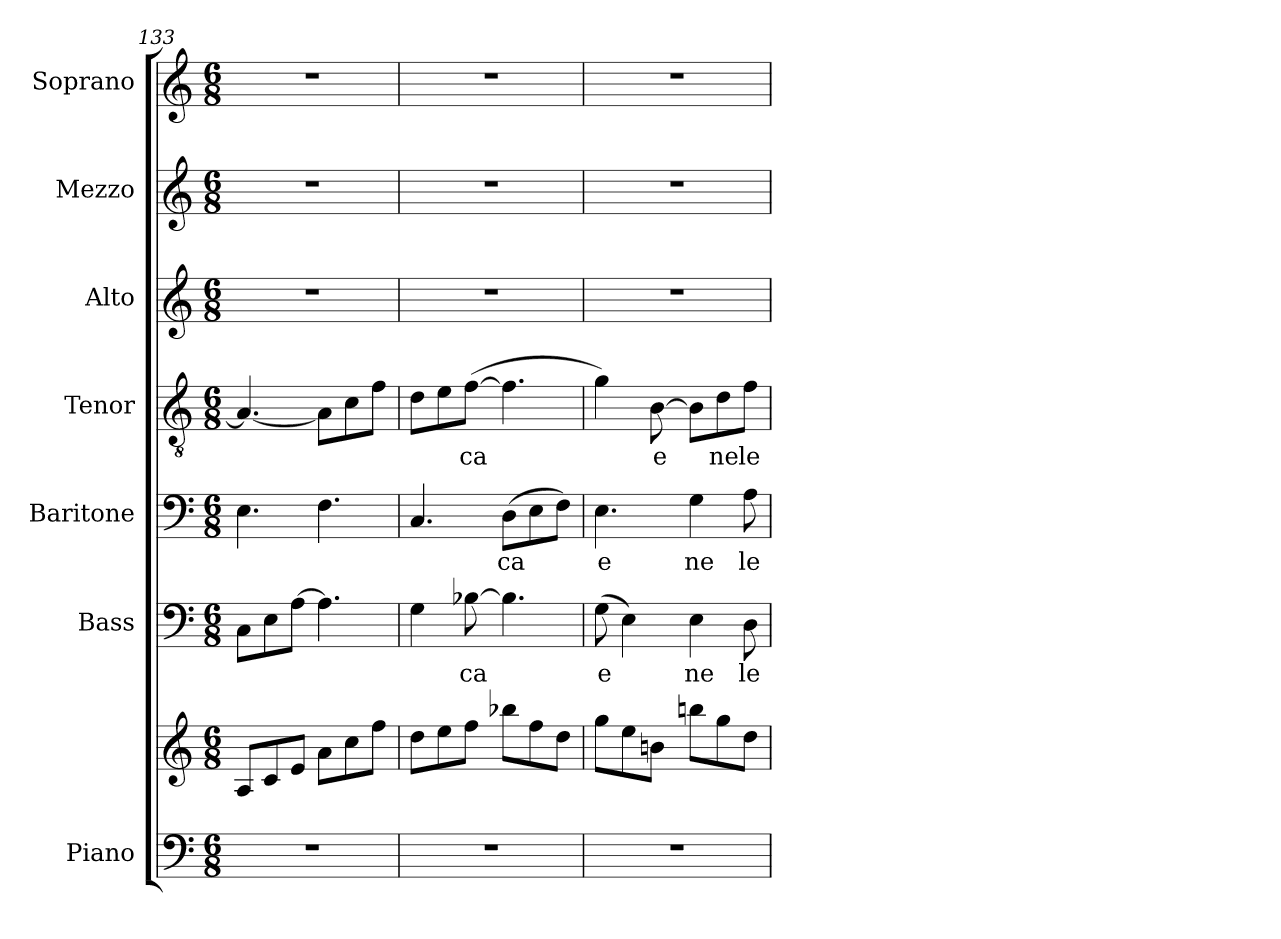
**kern	**kern	**kern	**text	**kern	**text	**kern	**text	**kern	**kern	**kern
*part7	*part7	*part6	*part6	*part5	*part5	*part4	*part4	*part3	*part2	*part1
*staff8	*staff7	*staff6	*staff6	*staff5	*staff5	*staff4	*staff4	*staff3	*staff2	*staff1
*I"Piano	*	*I"Bass	*	*I"Baritone	*	*I"Tenor	*	*I"Alto	*I"Mezzo	*I"Soprano
*I'Pno.	*	*I'B.	*	*I'Bar.	*	*I'T.	*	*I'A.	*I'M.	*I'S.
*clefF4	*clefG2	*clefF4	*	*clefF4	*	*clefGv2	*	*clefG2	*clefG2	*clefG2
*	*	*	*	*	*	*ITrd7c12	*	*	*	*
*k[]	*k[]	*k[]	*	*k[]	*	*k[]	*	*k[]	*k[]	*k[]
*C:	*C:	*C:	*	*C:	*	*C:	*	*C:	*C:	*C:
*M6/8	*M6/8	*M6/8	*	*M6/8	*	*M6/8	*	*M6/8	*M6/8	*M6/8
=133	=133	=133	=133	=133	=133	=133	=133	=133	=133	=133
!LO:N:vis=1	!	!	!	!	!	!	!	!LO:N:vis=1	!LO:N:vis=1	!LO:N:vis=1
2.r	8Ai/L	8Ci\L	.	4.Ei\	.	4.AAi/_<	.	2.r	2.r	2.r
.	8ci/	8Ei\	.	.	.	.	.	.	.	.
.	8ei/J	[>8Ai\J	.	.	.	.	.	.	.	.
.	8ai\L	4.Ai\]	.	4.Fi\	.	8AAi\L]	.	.	.	.
.	8cci\	.	.	.	.	8Ci\	.	.	.	.
.	8ffi\J	.	.	.	.	8Fi\J	.	.	.	.
=134	=134	=134	=134	=134	=134	=134	=134	=134	=134	=134
!LO:N:vis=1	!	!	!	!	!	!	!	!LO:N:vis=1	!LO:N:vis=1	!LO:N:vis=1
2.r	8ddi\L	4Gi\	.	4.Ci/	.	8Di\L	.	2.r	2.r	2.r
.	8eei\	.	.	.	.	8Ei\	.	.	.	.
!	!	!	!LO:LY:b:color=#000000	!	!	!	!	!	!	!
!	!	!	!	!	!	!	!LO:LY:b:color=#000000	!	!	!
.	8ffi\J	[>8B-Xi\	-ca	.	.	([>8Fi\J	-ca	.	.	.
!	!	!	!	!	!LO:LY:b:color=#000000	!	!	!	!	!
.	8bb-Xi\L	4.B-i\]	.	(8Di\L	-ca	4.Fi\]	.	.	.	.
.	8ffi\	.	.	8Ei\	.	.	.	.	.	.
.	8ddi\J	.	.	8Fi\J)	.	.	.	.	.	.
=135	=135	=135	=135	=135	=135	=135	=135	=135	=135	=135
!LO:N:vis=1	!	!	!	!	!	!	!	!	!	!
!	!	!	!LO:LY:b:color=#000000	!	!	!	!	!	!	!
!	!	!	!	!	!LO:LY:b:color=#000000	!	!	!LO:N:vis=1	!LO:N:vis=1	!LO:N:vis=1
2.r	8ggi\L	(8Gi\	e	4.Ei\	e	4Gi\)	.	2.r	2.r	2.r
.	8eei\	4Ei\)	.	.	.	.	.	.	.	.
!	!	!	!	!	!	!	!LO:LY:b:color=#000000	!	!	!
.	8bni\J	.	.	.	.	[>8BBi\	e	.	.	.
!	!	!	!LO:LY:b:color=#000000	!	!	!	!	!	!	!
!	!	!	!	!	!LO:LY:b:color=#000000	!	!	!	!	!
.	8bbni\L	4Ei\	ne	4Gi\	ne	8BBi\L]	.	.	.	.
!	!	!	!	!	!	!	!LO:LY:b:color=#000000	!	!	!
.	8ggi\	.	.	.	.	8Di\	ne	.	.	.
!	!	!	!LO:LY:b:color=#000000	!	!	!	!	!	!	!
!	!	!	!	!	!LO:LY:b:color=#000000	!	!	!	!	!
!	!	!	!	!	!	!	!LO:LY:b:color=#000000	!	!	!
.	8ddi\J	8Di\	le	8Ai\	le	8Fi\J	le	.	.	.
=	=	=	=	=	=	=	=	=	=	=
*-	*-	*-	*-	*-	*-	*-	*-	*-	*-	*-
